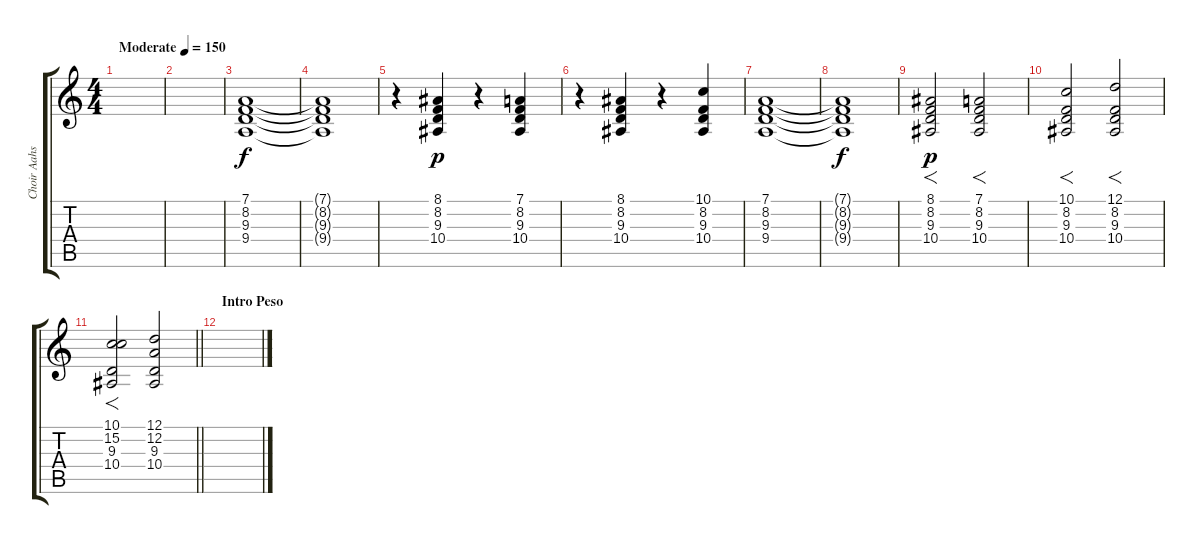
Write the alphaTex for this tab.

\track ("Choir Aahs" "Choir Aahs") {instrument choiraahs}
\staff {score tabs}
\tuning (D4 A3 F3 C3 G2 D2) {hide}
\ts (4 4)
\tempo (150 "Moderate")
\clef g2
\ks c
|
|
(7.1 8.2 9.3 9.4).1 |
(7.1{t} 8.2{t} 9.3{t} 9.4{t}).1{dy f} |
r.4 (8.1 8.2 9.3 10.4).4{dy p} r.4 (7.1 8.2 9.3 10.4).4 |
r.4 (8.1 8.2 9.3 10.4).4 r.4 (10.1 8.2 9.3 10.4).4 |
(7.1 8.2 9.3 9.4).1 |
(7.1{t} 8.2{t} 9.3{t} 9.4{t}).1{dy f} |
(8.1 8.2 9.3 10.4).2{f dy p} (7.1 8.2 9.3 10.4).2{f} |
(10.1 8.2 9.3 10.4).2{f} (12.1 8.2 9.3 10.4).2{f} |
\barLineRight lightlight
(10.1 15.2 9.3 10.4).2{f} (12.1 12.2 9.3 10.4).2 |
\section ("" "Intro Peso")
